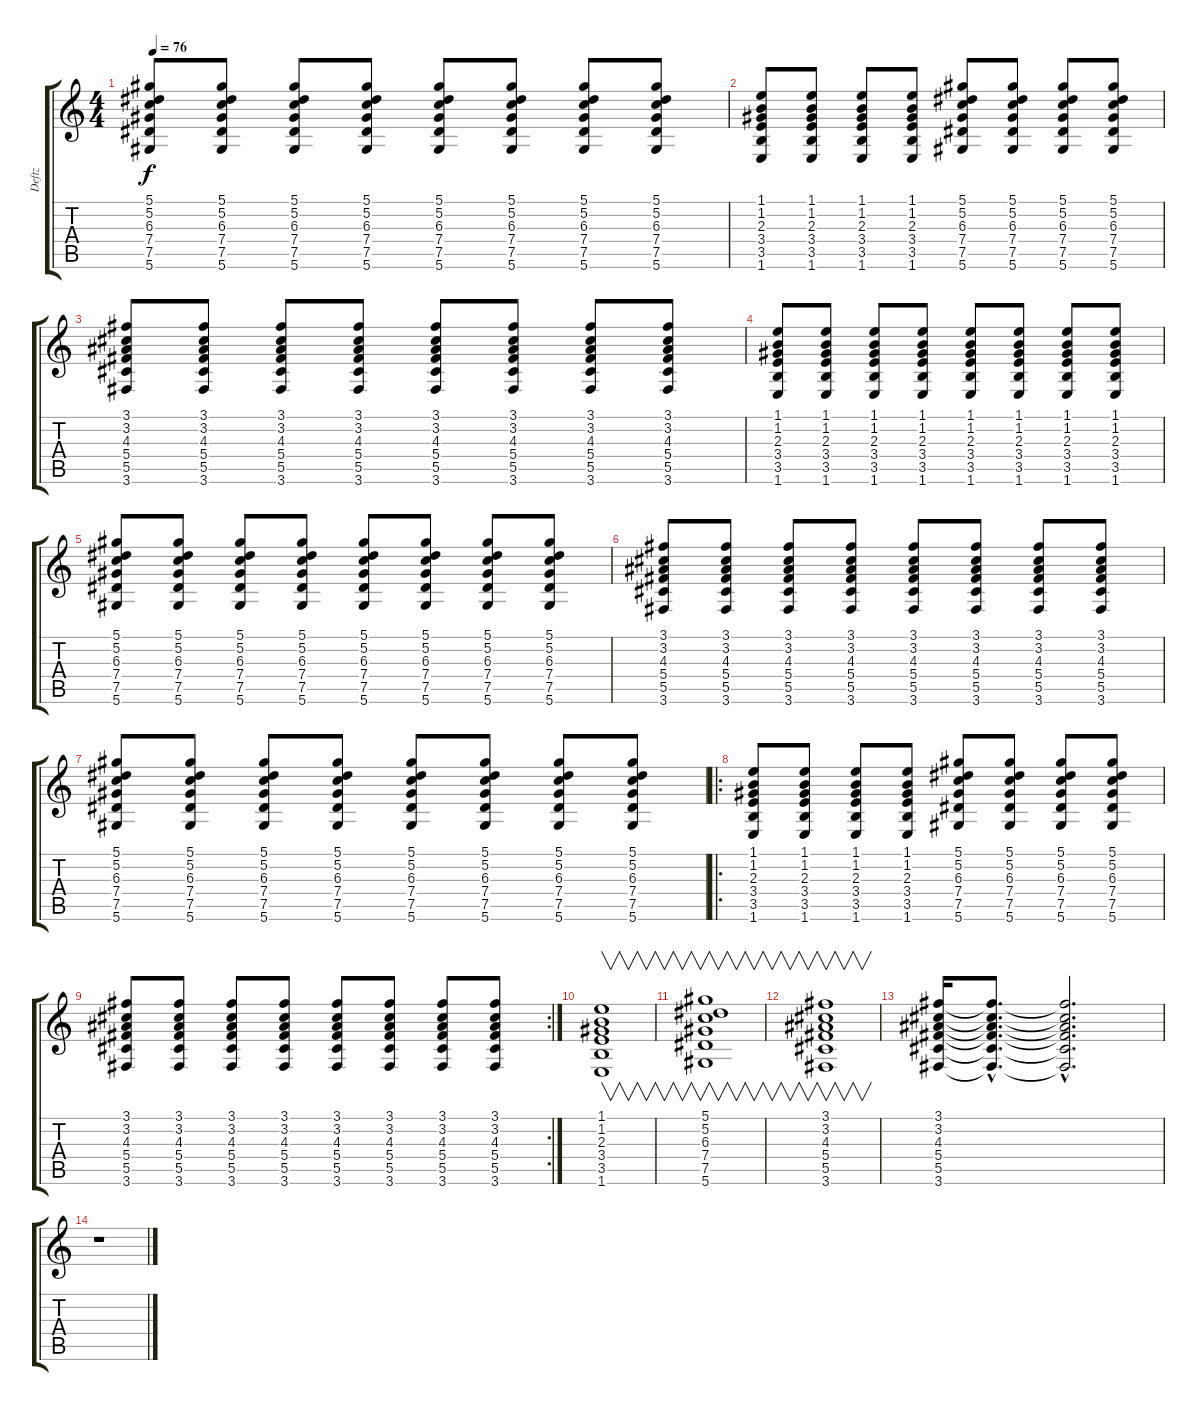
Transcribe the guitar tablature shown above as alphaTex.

\track ("Deftz" "Deftz") {instrument electricguitarclean}
\staff {score tabs}
\tuning (Eb4 Bb3 Gb3 Db3 Ab2 Eb2) {hide}
\ts (4 4)
\tempo 76
\clef g2
\ks c
(5.1 5.2 6.3 7.4 7.5 5.6).8{dy f} (5.1 5.2 6.3 7.4 7.5 5.6).8 (5.1 5.2 6.3 7.4 7.5 5.6).8 (5.1 5.2 6.3 7.4 7.5 5.6).8 (5.1 5.2 6.3 7.4 7.5 5.6).8 (5.1 5.2 6.3 7.4 7.5 5.6).8 (5.1 5.2 6.3 7.4 7.5 5.6).8 (5.1 5.2 6.3 7.4 7.5 5.6).8 |
(1.1 1.2 2.3 3.4 3.5 1.6).8 (1.1 1.2 2.3 3.4 3.5 1.6).8 (1.1 1.2 2.3 3.4 3.5 1.6).8 (1.1 1.2 2.3 3.4 3.5 1.6).8 (5.1 5.2 6.3 7.4 7.5 5.6).8 (5.1 5.2 6.3 7.4 7.5 5.6).8 (5.1 5.2 6.3 7.4 7.5 5.6).8 (5.1 5.2 6.3 7.4 7.5 5.6).8 |
(3.1 3.2 4.3 5.4 5.5 3.6).8 (3.1 3.2 4.3 5.4 5.5 3.6).8 (3.1 3.2 4.3 5.4 5.5 3.6).8 (3.1 3.2 4.3 5.4 5.5 3.6).8 (3.1 3.2 4.3 5.4 5.5 3.6).8 (3.1 3.2 4.3 5.4 5.5 3.6).8 (3.1 3.2 4.3 5.4 5.5 3.6).8 (3.1 3.2 4.3 5.4 5.5 3.6).8 |
(1.1 1.2 2.3 3.4 3.5 1.6).8 (1.1 1.2 2.3 3.4 3.5 1.6).8 (1.1 1.2 2.3 3.4 3.5 1.6).8 (1.1 1.2 2.3 3.4 3.5 1.6).8 (1.1 1.2 2.3 3.4 3.5 1.6).8 (1.1 1.2 2.3 3.4 3.5 1.6).8 (1.1 1.2 2.3 3.4 3.5 1.6).8 (1.1 1.2 2.3 3.4 3.5 1.6).8 |
(5.1 5.2 6.3 7.4 7.5 5.6).8 (5.1 5.2 6.3 7.4 7.5 5.6).8 (5.1 5.2 6.3 7.4 7.5 5.6).8 (5.1 5.2 6.3 7.4 7.5 5.6).8 (5.1 5.2 6.3 7.4 7.5 5.6).8 (5.1 5.2 6.3 7.4 7.5 5.6).8 (5.1 5.2 6.3 7.4 7.5 5.6).8 (5.1 5.2 6.3 7.4 7.5 5.6).8 |
(3.1 3.2 4.3 5.4 5.5 3.6).8 (3.1 3.2 4.3 5.4 5.5 3.6).8 (3.1 3.2 4.3 5.4 5.5 3.6).8 (3.1 3.2 4.3 5.4 5.5 3.6).8 (3.1 3.2 4.3 5.4 5.5 3.6).8 (3.1 3.2 4.3 5.4 5.5 3.6).8 (3.1 3.2 4.3 5.4 5.5 3.6).8 (3.1 3.2 4.3 5.4 5.5 3.6).8 |
(5.1 5.2 6.3 7.4 7.5 5.6).8 (5.1 5.2 6.3 7.4 7.5 5.6).8 (5.1 5.2 6.3 7.4 7.5 5.6).8 (5.1 5.2 6.3 7.4 7.5 5.6).8 (5.1 5.2 6.3 7.4 7.5 5.6).8 (5.1 5.2 6.3 7.4 7.5 5.6).8 (5.1 5.2 6.3 7.4 7.5 5.6).8 (5.1 5.2 6.3 7.4 7.5 5.6).8 |
\ro
(1.1 1.2 2.3 3.4 3.5 1.6).8 (1.1 1.2 2.3 3.4 3.5 1.6).8 (1.1 1.2 2.3 3.4 3.5 1.6).8 (1.1 1.2 2.3 3.4 3.5 1.6).8 (5.1 5.2 6.3 7.4 7.5 5.6).8 (5.1 5.2 6.3 7.4 7.5 5.6).8 (5.1 5.2 6.3 7.4 7.5 5.6).8 (5.1 5.2 6.3 7.4 7.5 5.6).8 |
\rc 2
(3.1 3.2 4.3 5.4 5.5 3.6).8 (3.1 3.2 4.3 5.4 5.5 3.6).8 (3.1 3.2 4.3 5.4 5.5 3.6).8 (3.1 3.2 4.3 5.4 5.5 3.6).8 (3.1 3.2 4.3 5.4 5.5 3.6).8 (3.1 3.2 4.3 5.4 5.5 3.6).8 (3.1 3.2 4.3 5.4 5.5 3.6).8 (3.1 3.2 4.3 5.4 5.5 3.6).8 |
(1.1 1.2 2.3 3.4 3.5 1.6).1{v} |
(5.1 5.2 6.3 7.4 7.5 5.6).1{v} |
(3.1 3.2 4.3 5.4 5.5 3.6).1{v} |
(3.1 3.2 4.3 5.4 5.5 3.6).16{volume 4} (3.1{hac t} 3.2{hac t} 4.3{hac t} 5.4{hac t} 5.5{hac t} 3.6{hac t}).8{d} (3.1{hac t} 3.2{hac t} 4.3{hac t} 5.4{hac t} 5.5{hac t} 3.6{hac t}).2{d} |
r.1
